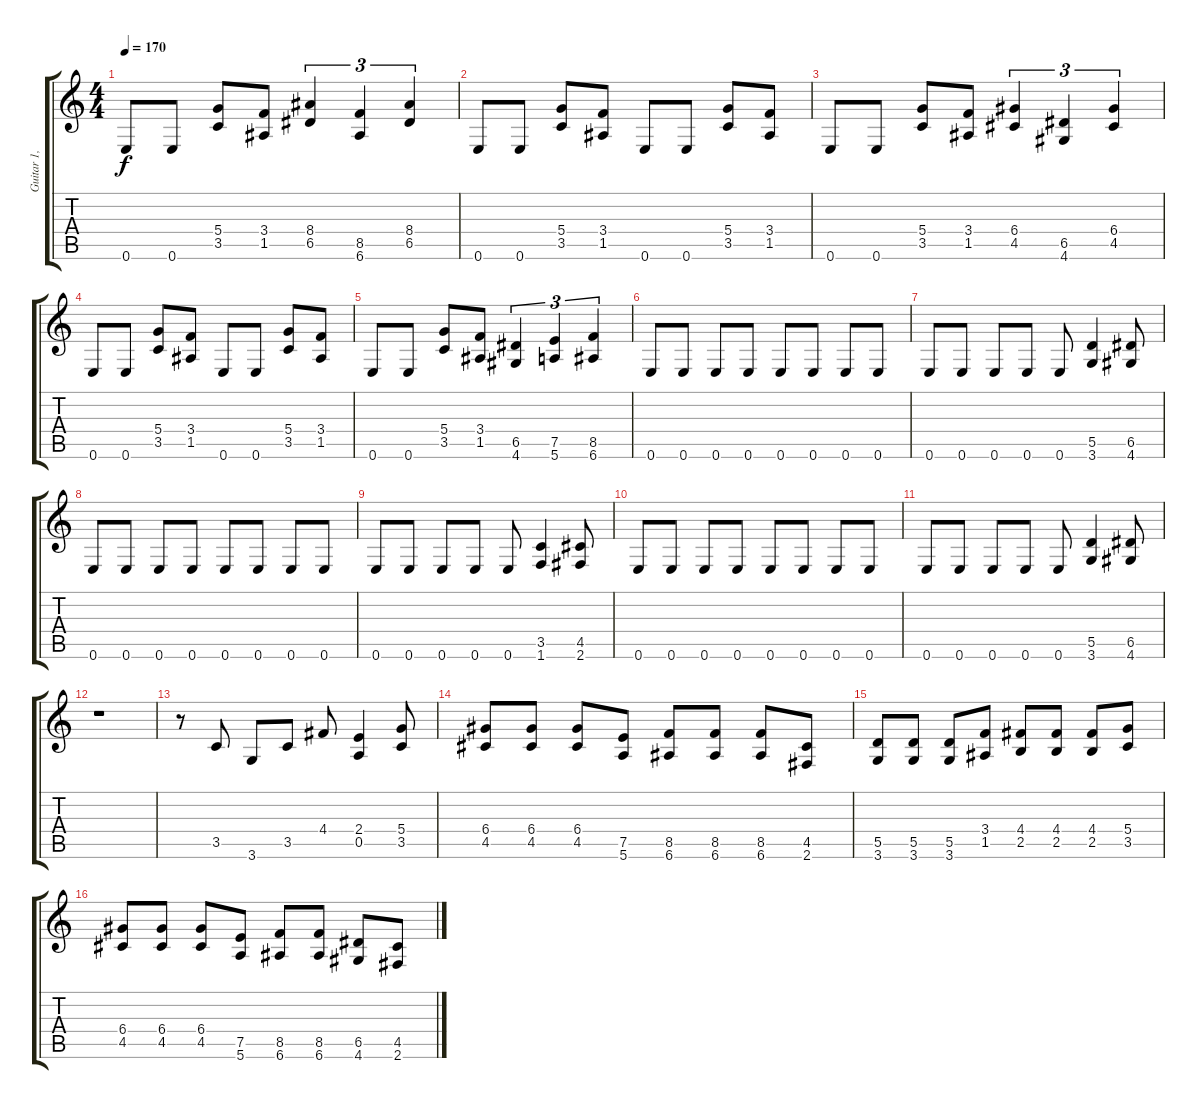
\track ("Guitar 1, Dime" "Guitar 1, ") {instrument overdrivenguitar}
\staff {score tabs}
\tuning (E4 B3 G3 D3 A2 E2) {hide}
\ts (4 4)
\tempo 170
\clef g2
\ks c
0.6.8{dy f} 0.6.8 (5.4 3.5).8 (3.4 1.5).8 (8.4 6.5).4{tu (3 2)} (8.5 6.6).4{tu (3 2)} (8.4 6.5).4{tu (3 2)} |
0.6.8 0.6.8 (5.4 3.5).8 (3.4 1.5).8 0.6.8 0.6.8 (5.4 3.5).8 (3.4 1.5).8 |
0.6.8 0.6.8 (5.4 3.5).8 (3.4 1.5).8 (6.4 4.5).4{tu (3 2)} (6.5 4.6).4{tu (3 2)} (6.4 4.5).4{tu (3 2)} |
0.6.8 0.6.8 (5.4 3.5).8 (3.4 1.5).8 0.6.8 0.6.8 (5.4 3.5).8 (3.4 1.5).8 |
0.6.8 0.6.8 (5.4 3.5).8 (3.4 1.5).8 (6.5 4.6).4{tu (3 2)} (7.5 5.6).4{tu (3 2)} (8.5 6.6).4{tu (3 2)} |
0.6.8 0.6.8 0.6.8 0.6.8 0.6.8 0.6.8 0.6.8 0.6.8 |
0.6.8 0.6.8 0.6.8 0.6.8 0.6.8 (5.5 3.6).4 (6.5 4.6).8 |
0.6.8 0.6.8 0.6.8 0.6.8 0.6.8 0.6.8 0.6.8 0.6.8 |
0.6.8 0.6.8 0.6.8 0.6.8 0.6.8 (3.5 1.6).4 (4.5 2.6).8 |
0.6.8 0.6.8 0.6.8 0.6.8 0.6.8 0.6.8 0.6.8 0.6.8 |
0.6.8 0.6.8 0.6.8 0.6.8 0.6.8 (5.5 3.6).4 (6.5 4.6).8 |
r.1 |
r.8 3.5.8 3.6.8 3.5.8 4.4.8 (2.4 0.5).4 (5.4 3.5).8 |
(6.4 4.5).8 (6.4 4.5).8 (6.4 4.5).8 (7.5 5.6).8 (8.5 6.6).8 (8.5 6.6).8 (8.5 6.6).8 (4.5 2.6).8 |
(5.5 3.6).8 (5.5 3.6).8 (5.5 3.6).8 (3.4 1.5).8 (4.4 2.5).8 (4.4 2.5).8 (4.4 2.5).8 (5.4 3.5).8 |
(6.4 4.5).8 (6.4 4.5).8 (6.4 4.5).8 (7.5 5.6).8 (8.5 6.6).8 (8.5 6.6).8 (6.5 4.6).8 (4.5 2.6).8
